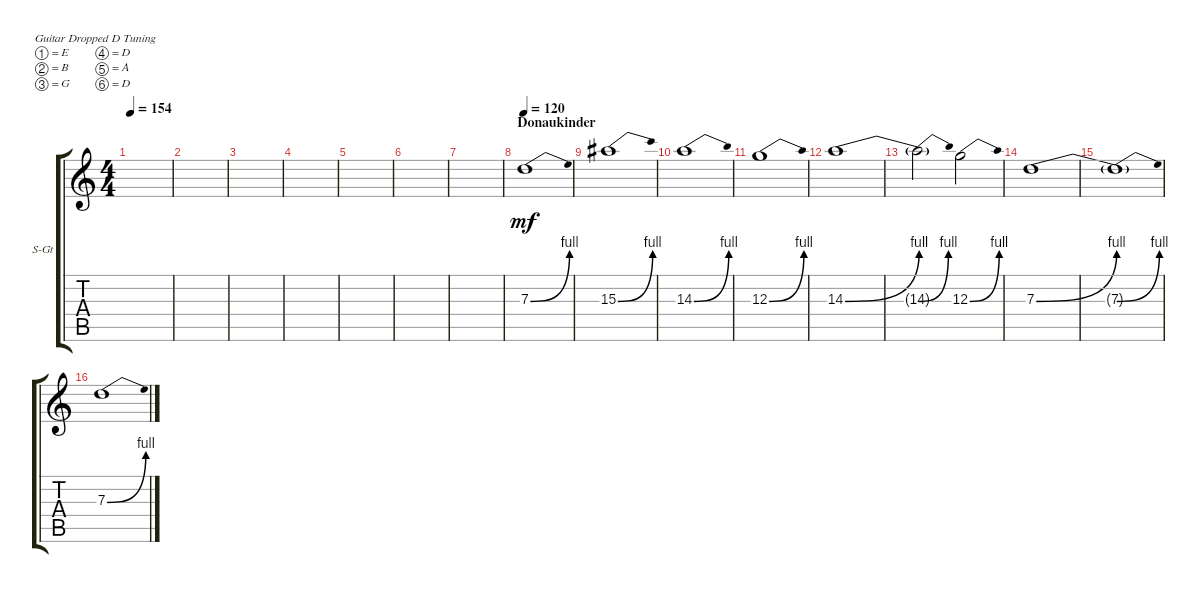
\bracketExtendMode groupsimilarinstruments
\firstSystemTrackNameOrientation horizontal
\otherSystemsTrackNameOrientation horizontal
\track ("Keyboard (Christian)" "S-Gt") {instrument pad4choir}
\staff {score tabs}
\tuning (E4 B3 G3 D3 A2 D2)
\displaytranspose 12
\ts (4 4)
\tempo 154
\clef g2
\ks c
|
|
|
|
|
|
|
\section ("" "Donaukinder")
\tempo 120
7.3{be (bend 0 0 60 4)}.1{dy mf} |
15.3{be (bend 0 0 60 4)}.1 |
14.3{be (bend 0 0 60 4)}.1 |
12.3{be (bend 0 0 60 4)}.1 |
14.3{be (bend 0 0 60 4)}.1 |
14.3{be (bend 0 0 60 4) t}.2 12.3{be (bend 0 0 60 4)}.2 |
7.3{be (bend 0 0 60 4)}.1 |
7.3{be (bend 0 0 60 4) t}.1 |
7.3{be (bend 0 0 60 4)}.1
